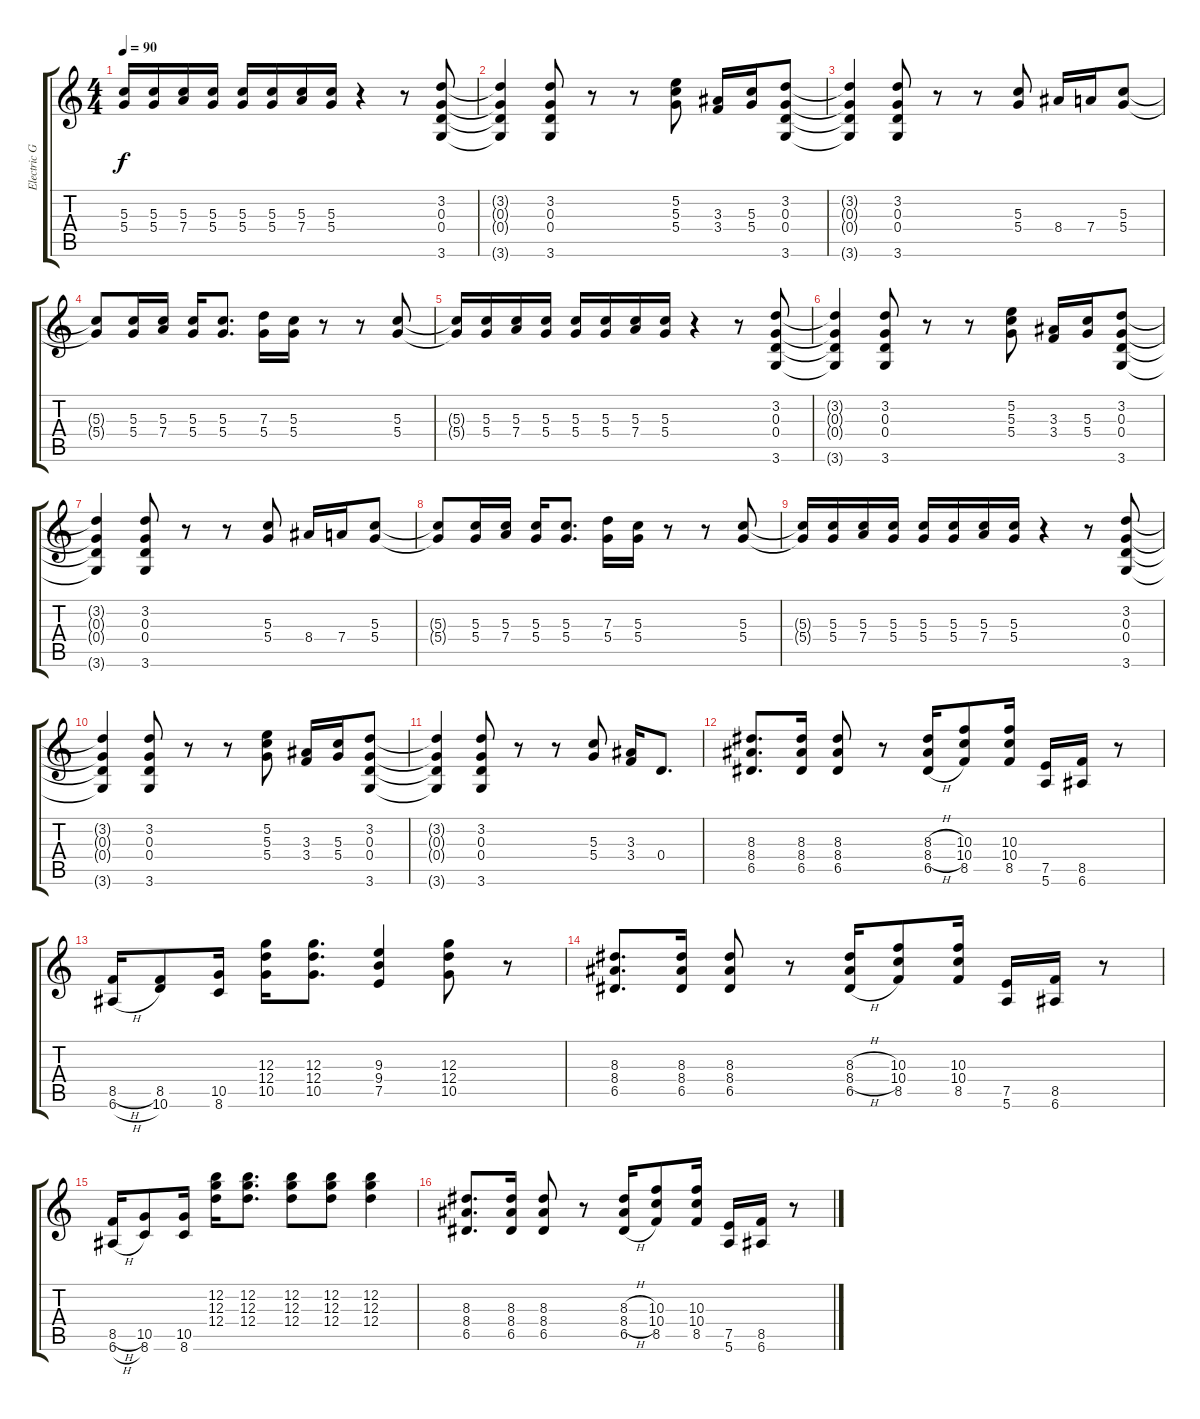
\track ("Electric Guitar II (Backing)" "Electric G") {instrument overdrivenguitar}
\staff {score tabs}
\tuning (E4 B3 G3 D3 A2 E2) {hide}
\ts (4 4)
\tempo 90
\clef g2
\ks c
(5.3{t} 5.4{t}).16{dy f} (5.3 5.4).16 (5.3 7.4).16 (5.3 5.4).16 (5.3 5.4).16 (5.3 5.4).16 (5.3 7.4).16 (5.3 5.4).16 r.4 r.8 (3.2 0.3 0.4 3.6).8 |
(3.2{t} 0.3{t} 0.4{t} 3.6{t}).4 (3.2 0.3 0.4 3.6).8 r.8 r.8 (5.2 5.3 5.4).8 (3.3 3.4).16 (5.3 5.4).16 (3.2 0.3 0.4 3.6).8 |
(3.2{t} 0.3{t} 0.4{t} 3.6{t}).4 (3.2 0.3 0.4 3.6).8 r.8 r.8 (5.3 5.4).8 8.4.16 7.4.16 (5.3 5.4).8 |
(5.3{t} 5.4{t}).8 (5.3 5.4).16 (5.3 7.4).16 (5.3 5.4).16 (5.3 5.4).8{d} (7.3 5.4).16 (5.3 5.4).16 r.8 r.8 (5.3 5.4).8 |
(5.3{t} 5.4{t}).16 (5.3 5.4).16 (5.3 7.4).16 (5.3 5.4).16 (5.3 5.4).16 (5.3 5.4).16 (5.3 7.4).16 (5.3 5.4).16 r.4 r.8 (3.2 0.3 0.4 3.6).8 |
(3.2{t} 0.3{t} 0.4{t} 3.6{t}).4 (3.2 0.3 0.4 3.6).8 r.8 r.8 (5.2 5.3 5.4).8 (3.3 3.4).16 (5.3 5.4).16 (3.2 0.3 0.4 3.6).8 |
(3.2{t} 0.3{t} 0.4{t} 3.6{t}).4 (3.2 0.3 0.4 3.6).8 r.8 r.8 (5.3 5.4).8 8.4.16 7.4.16 (5.3 5.4).8 |
(5.3{t} 5.4{t}).8 (5.3 5.4).16 (5.3 7.4).16 (5.3 5.4).16 (5.3 5.4).8{d} (7.3 5.4).16 (5.3 5.4).16 r.8 r.8 (5.3 5.4).8 |
(5.3{t} 5.4{t}).16 (5.3 5.4).16 (5.3 7.4).16 (5.3 5.4).16 (5.3 5.4).16 (5.3 5.4).16 (5.3 7.4).16 (5.3 5.4).16 r.4 r.8 (3.2 0.3 0.4 3.6).8 |
(3.2{t} 0.3{t} 0.4{t} 3.6{t}).4 (3.2 0.3 0.4 3.6).8 r.8 r.8 (5.2 5.3 5.4).8 (3.3 3.4).16 (5.3 5.4).16 (3.2 0.3 0.4 3.6).8 |
(3.2{t} 0.3{t} 0.4{t} 3.6{t}).4 (3.2 0.3 0.4 3.6).8 r.8 r.8 (5.3 5.4).8 (3.3 3.4).16 0.4.8{d} |
(8.3 8.4 6.5).8{d} (8.3 8.4 6.5).16 (8.3 8.4 6.5).8 r.8 (8.3{h} 8.4{h} 6.5{h}).16 (10.3 10.4 8.5).8 (10.3 10.4 8.5).16 (7.5 5.6).16 (8.5 6.6).16 r.8 |
(8.5{h} 6.6{h}).16 (8.5 10.6).8 (10.5 8.6).16 (12.3 12.4 10.5).16 (12.3 12.4 10.5).8{d} (9.3 9.4 7.5).4 (12.3 12.4 10.5).8 r.8 |
(8.3 8.4 6.5).8{d} (8.3 8.4 6.5).16 (8.3 8.4 6.5).8 r.8 (8.3{h} 8.4{h} 6.5{h}).16 (10.3 10.4 8.5).8 (10.3 10.4 8.5).16 (7.5 5.6).16 (8.5 6.6).16 r.8 |
(8.5{h} 6.6{h}).16 (10.5 8.6).8 (10.5 8.6).16 (12.2 12.3 12.4).16 (12.2 12.3 12.4).8{d} (12.2 12.3 12.4).8 (12.2 12.3 12.4).8 (12.2 12.3 12.4).4 |
(8.3 8.4 6.5).8{d} (8.3 8.4 6.5).16 (8.3 8.4 6.5).8 r.8 (8.3{h} 8.4{h} 6.5{h}).16 (10.3 10.4 8.5).8 (10.3 10.4 8.5).16 (7.5 5.6).16 (8.5 6.6).16 r.8
